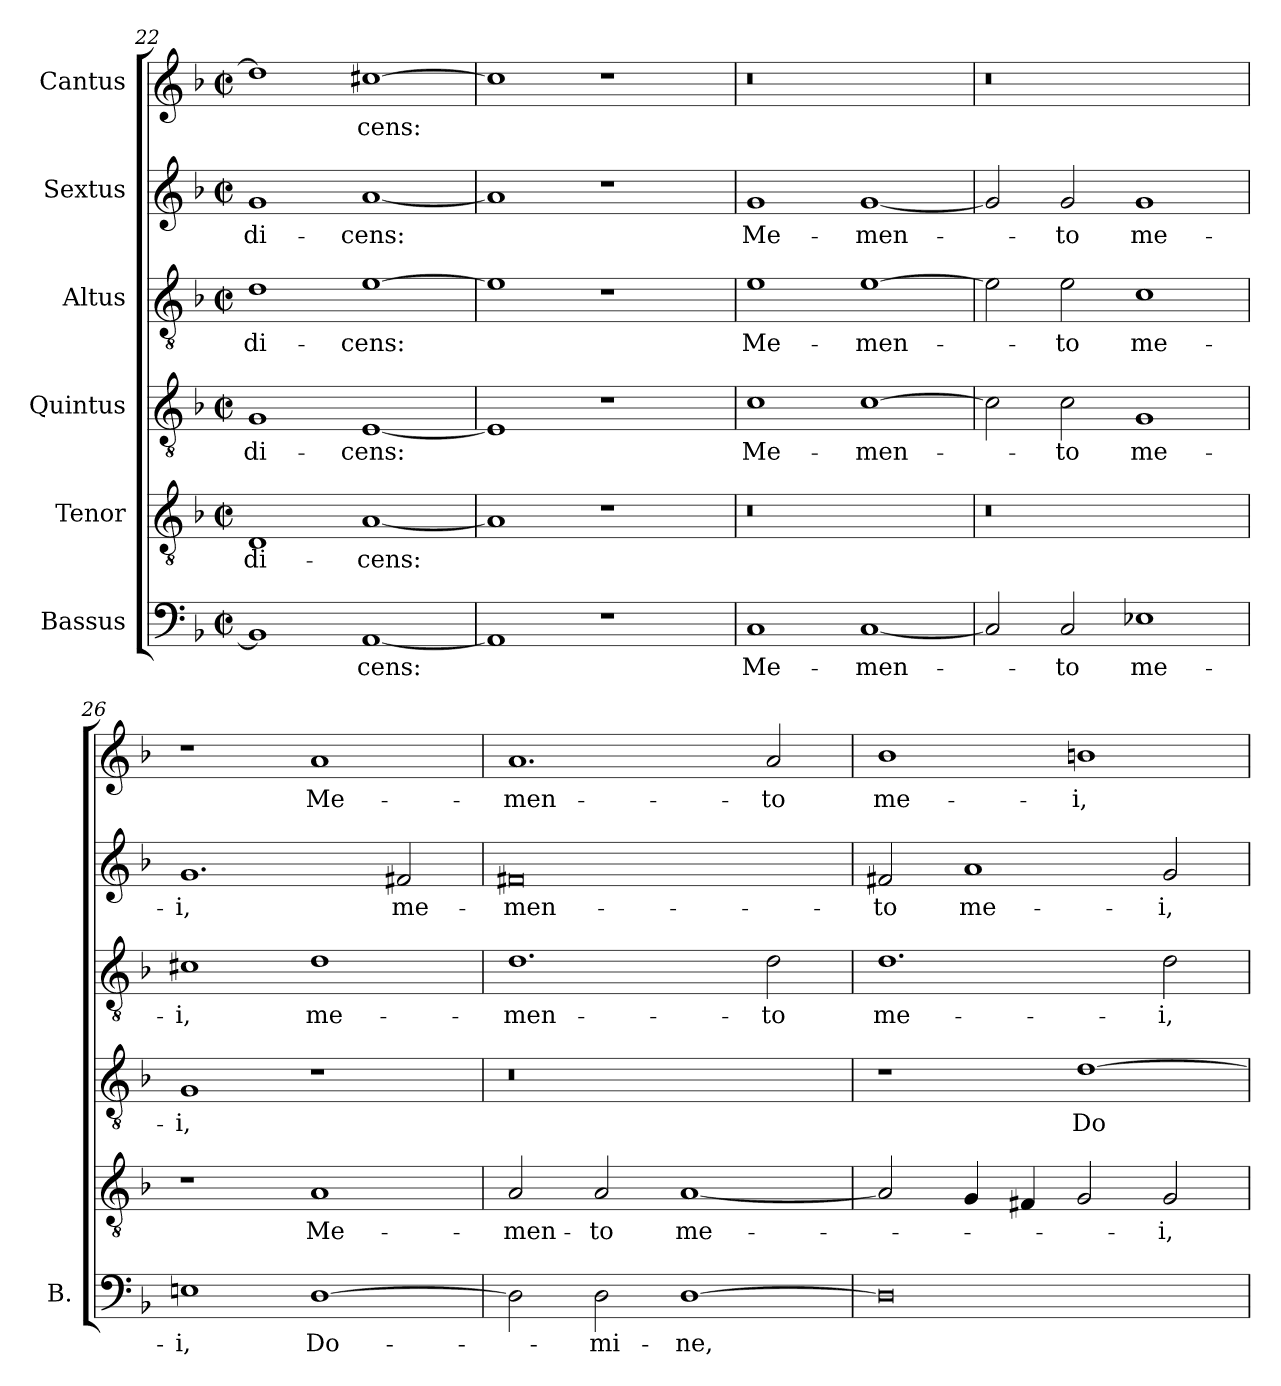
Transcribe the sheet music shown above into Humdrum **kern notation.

**kern	**text	**kern	**text	**kern	**text	**kern	**text	**kern	**text	**kern	**text
*part6	*part6	*part5	*part5	*part4	*part4	*part3	*part3	*part2	*part2	*part1	*part1
*staff6	*staff6	*staff5	*staff5	*staff4	*staff4	*staff3	*staff3	*staff2	*staff2	*staff1	*staff1
*I"Bassus	*	*I"Tenor	*	*I"Quintus	*	*I"Altus	*	*I"Sextus	*	*I"Cantus	*
*I'B.	*	*	*	*	*	*	*	*	*	*	*
*clefF4	*	*clefGv2	*	*clefGv2	*	*clefGv2	*	*clefG2	*	*clefG2	*
*k[b-]	*	*k[b-]	*	*k[b-]	*	*k[b-]	*	*k[b-]	*	*k[b-]	*
*F:	*	*F:	*	*F:	*	*F:	*	*F:	*	*F:	*
*M2/2	*	*M2/2	*	*M2/2	*	*M2/2	*	*M2/2	*	*M2/2	*
*met(c|)	*	*met(c|)	*	*met(c|)	*	*met(c|)	*	*met(c|)	*	*met(c|)	*
=22	=22	=22	=22	=22	=22	=22	=22	=22	=22	=22	=22
1BB-/]	.	1D/	di-	1G/	di-	1d\	di-	1g/	di-	1dd\]	.
[1AA/	-cens:	[1A/	-cens:	[1E/	-cens:	[1e\	-cens:	[1a/	-cens:	[1cc#X\	-cens:
=23	=23	=23	=23	=23	=23	=23	=23	=23	=23	=23	=23
1AA/]	.	1A/]	.	1E/]	.	1e\]	.	1a/]	.	1cc#\]	.
1r	.	1r	.	1r	.	1r	.	1r	.	1r	.
=24	=24	=24	=24	=24	=24	=24	=24	=24	=24	=24	=24
!	!	!LO:N:vis=0	!	!	!	!	!	!	!	!LO:N:vis=0	!
1C/	Me-	1r	.	1c\	Me-	1e\	Me-	1g/	Me-	1r	.
[1C/	-men-	1ryy	.	[1c\	-men-	[1e\	-men-	[1g/	-men-	1ryy	.
=25	=25	=25	=25	=25	=25	=25	=25	=25	=25	=25	=25
!	!	!LO:N:vis=0	!	!	!	!	!	!	!	!LO:N:vis=0	!
2C/]	.	1r	.	2c\]	.	2e\]	.	2g/]	.	1r	.
2C/	-to	.	.	2c\	-to	2e\	-to	2g/	-to	.	.
1E-X\	me-	1ryy	.	1G/	me-	1c\	me-	1g/	me-	1ryy	.
=26	=26	=26	=26	=26	=26	=26	=26	=26	=26	=26	=26
1En\	-i,	1r	.	1G/	-i,	1c#X\	-i,	1.g/	-i,	1r	.
[1D\	Do-	1A/	Me-	1r	.	1d\	me-	.	.	1a/	Me-
.	.	.	.	.	.	.	.	2f#X/	me-	.	.
=27	=27	=27	=27	=27	=27	=27	=27	=27	=27	=27	=27
!	!	!	!	!LO:N:vis=0	!	!	!	!	!	!	!
2D\]	.	2A/	-men-	1r	.	1.d\	-men-	0f#X/	-men-	1.a/	-men-
2D\	-mi-	2A/	-to	.	.	.	.	.	.	.	.
[1D\	-ne,	[1A/	me-	1ryy	.	.	.	.	.	.	.
.	.	.	.	.	.	2d\	-to	.	.	2a/	-to
=28	=28	=28	=28	=28	=28	=28	=28	=28	=28	=28	=28
0D\]	.	2A/]	.	1r	.	1.d\	me-	2f#X/	-to	1b-\	me-
.	.	4G/	.	.	.	.	.	1a/	me-	.	.
.	.	4F#X/	.	.	.	.	.	.	.	.	.
.	.	2G/	.	[1d\	Do-	.	.	.	.	1bn\	-i,
.	.	2G/	-i,	.	.	2d\	-i,	2g/	-i,	.	.
=	=	=	=	=	=	=	=	=	=	=	=
*-	*-	*-	*-	*-	*-	*-	*-	*-	*-	*-	*-
